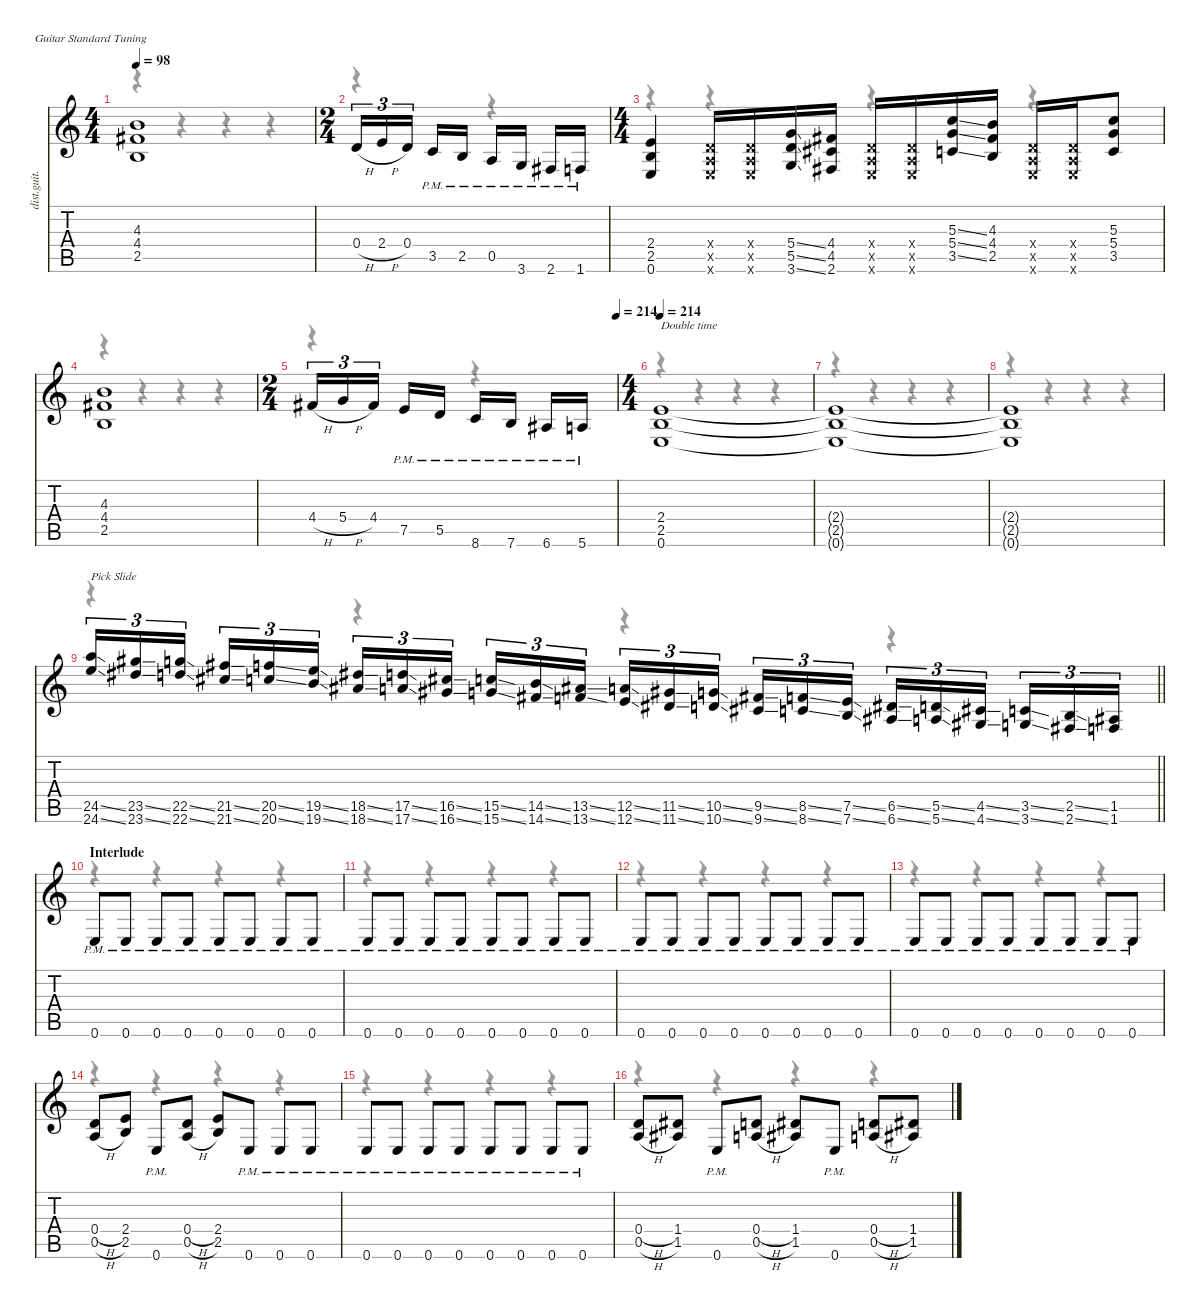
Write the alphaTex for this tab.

\defaultSystemsLayout 4
\hideDynamics
\bracketExtendMode nobrackets
\otherSystemsTrackNameOrientation horizontal
\track ("Kirk Hammett" "dist.guit.") {instrument distortionguitar}
\staff {score tabs}
\tuning (E4 B3 G3 D3 A2 E2)
\voice
\ts (4 4)
\tempo 98
\clef g2
\ks c
(4.3 4.4{acc #} 2.5).1{dy f beam Up} |
\ts (2 4)
\beaming (8 1 1 1 1)
0.4{h}.16{tu (3 2) beam Up} 2.4{h}.16{tu (3 2) beam Up} 0.4.16{tu (3 2) beam Up} 3.5{pm}.16{beam Up} 2.5{pm}.16{beam Up} 0.5{pm}.16{beam Up} 3.6{pm}.16{beam Up} 2.6{pm acc #}.16{beam Up} 1.6{pm}.16{beam Up} |
\ts (4 4)
\beaming (8 2 2 2 2)
(2.4 2.5 0.6).4{beam Up} (0.4{x} 0.5{x} 0.6{x}).16{beam Up} (0.4{x} 0.5{x} 0.6{x}).16{beam Up} (5.4{ss} 5.5{ss} 3.6{ss}).16{beam Up} (4.4{acc #} 4.5{acc #} 2.6{acc #}).16{beam Up} (0.4{x} 0.5{x} 0.6{x}).16{beam Up} (0.4{x} 0.5{x} 0.6{x}).16{beam Up} (5.3{ss} 5.4{ss} 3.5{ss}).16{beam Up} (4.3 4.4{acc #} 2.5).16{beam Up} (0.4{x} 0.5{x} 0.6{x}).16{beam Up} (0.4{x} 0.5{x} 0.6{x}).16{beam Up} (5.3 5.4 3.5).8{beam Up} |
(4.3 4.4{acc #} 2.5).1{beam Up} |
\ts (2 4)
\beaming (8 1 1 1 1)
\tempo (214 1)
4.4{h acc #}.16{tu (3 2) dy fff beam Up} 5.4{h}.16{tu (3 2) beam Up} 4.4{acc #}.16{tu (3 2) beam Up} 7.5{pm}.16{beam Up} 5.5{pm}.16{beam Up} 8.6{pm}.16{beam Up} 7.6{pm}.16{beam Up} 6.6{pm acc #}.16{beam Up} 5.6{pm}.16{beam Up} |
\ts (4 4)
\beaming (8 2 2 2 2)
\tempo 214
(2.4 2.5 0.6).1{txt "Double time" dy f beam Up} |
(2.4{t} 2.5{t} 0.6{t}).1{beam Up} |
(2.4{t} 2.5{t} 0.6{t}).1{beam Up} |
\barLineRight lightlight
(24.5{ss} 24.6{ss}).16{tu (3 2) txt "Pick Slide" beam Up} (23.5{ss acc #} 23.6{ss acc #}).16{tu (3 2) beam Up} (22.5{ss} 22.6{ss}).16{tu (3 2) beam Up} (21.5{ss acc #} 21.6{ss acc #}).16{tu (3 2) beam Up} (20.5{ss} 20.6{ss}).16{tu (3 2) beam Up} (19.5{ss} 19.6{ss}).16{tu (3 2) beam Up} (18.5{ss acc #} 18.6{ss acc #}).16{tu (3 2) beam Up} (17.5{ss} 17.6{ss}).16{tu (3 2) beam Up} (16.5{ss acc #} 16.6{ss acc #}).16{tu (3 2) beam Up} (15.5{ss} 15.6{ss}).16{tu (3 2) beam Up} (14.5{ss} 14.6{ss acc #}).16{tu (3 2) beam Up} (13.5{ss acc #} 13.6{ss}).16{tu (3 2) beam Up} (12.5{ss} 12.6{ss}).16{tu (3 2) beam Up} (11.5{ss acc #} 11.6{ss acc #}).16{tu (3 2) beam Up} (10.5{ss} 10.6{ss}).16{tu (3 2) beam Up} (9.5{ss acc #} 9.6{ss acc #}).16{tu (3 2) beam Up} (8.5{ss} 8.6{ss}).16{tu (3 2) beam Up} (7.5{ss} 7.6{ss}).16{tu (3 2) beam Up} (6.5{ss acc #} 6.6{ss acc #}).16{tu (3 2) beam Up} (5.5{ss} 5.6{ss}).16{tu (3 2) beam Up} (4.5{ss acc #} 4.6{ss acc #}).16{tu (3 2) beam Up} (3.5{ss} 3.6{ss}).16{tu (3 2) beam Up} (2.5{ss} 2.6{ss acc #}).16{tu (3 2) beam Up} (1.5{acc #} 1.6).16{tu (3 2) beam Up} |
\section ("" "Interlude")
0.6{pm}.8{beam Up} 0.6{pm}.8{beam Up} 0.6{pm}.8{beam Up} 0.6{pm}.8{beam Up} 0.6{pm}.8{beam Up} 0.6{pm}.8{beam Up} 0.6{pm}.8{beam Up} 0.6{pm}.8{beam Up} |
0.6{pm}.8{beam Up} 0.6{pm}.8{beam Up} 0.6{pm}.8{beam Up} 0.6{pm}.8{beam Up} 0.6{pm}.8{beam Up} 0.6{pm}.8{beam Up} 0.6{pm}.8{beam Up} 0.6{pm}.8{beam Up} |
0.6{pm}.8{beam Up} 0.6{pm}.8{beam Up} 0.6{pm}.8{beam Up} 0.6{pm}.8{beam Up} 0.6{pm}.8{beam Up} 0.6{pm}.8{beam Up} 0.6{pm}.8{beam Up} 0.6{pm}.8{beam Up} |
0.6{pm}.8{beam Up} 0.6{pm}.8{beam Up} 0.6{pm}.8{beam Up} 0.6{pm}.8{beam Up} 0.6{pm}.8{beam Up} 0.6{pm}.8{beam Up} 0.6{pm}.8{beam Up} 0.6{pm}.8{beam Up} |
(0.4{h} 0.5{h}).8{beam Up} (2.4 2.5).8{beam Up} 0.6{pm}.8{beam Up} (0.4{h} 0.5{h}).8{beam Up} (2.4 2.5).8{beam Up} 0.6{pm}.8{beam Up} 0.6{pm}.8{beam Up} 0.6{pm}.8{beam Up} |
0.6{pm}.8{beam Up} 0.6{pm}.8{beam Up} 0.6{pm}.8{beam Up} 0.6{pm}.8{beam Up} 0.6{pm}.8{beam Up} 0.6{pm}.8{beam Up} 0.6{pm}.8{beam Up} 0.6{pm}.8{beam Up} |
(0.4{h} 0.5{h}).8{beam Up} (1.4{acc #} 1.5{acc #}).8{beam Up} 0.6{pm}.8{beam Up} (0.4{h} 0.5{h}).8{beam Up} (1.4{acc #} 1.5{acc #}).8{beam Up} 0.6{pm}.8{beam Up} (0.4{h} 0.5{h}).8{beam Up} (1.4{acc #} 1.5{acc #}).8{beam Up}
\voice
\clef g2
\ottava regular
\simile none
\ks c
r.4{dy mf beam Down} r.4{beam Down} r.4{beam Down} r.4{beam Down} |
r.4{beam Down} r.4{beam Down} |
r.4{beam Down} r.4{beam Down} r.4{beam Down} r.4{beam Down} |
r.4{beam Down} r.4{beam Down} r.4{beam Down} r.4{beam Down} |
r.4{beam Down} r.4{beam Down} |
r.4{beam Down} r.4{beam Down} r.4{beam Down} r.4{beam Down} |
r.4{beam Down} r.4{beam Down} r.4{beam Down} r.4{beam Down} |
r.4{beam Down} r.4{beam Down} r.4{beam Down} r.4{beam Down} |
\barLineRight lightlight
r.4{beam Down} r.4{beam Down} r.4{beam Down} r.4{beam Down} |
r.4{beam Down} r.4{beam Down} r.4{beam Down} r.4{beam Down} |
r.4{beam Down} r.4{beam Down} r.4{beam Down} r.4{beam Down} |
r.4{beam Down} r.4{beam Down} r.4{beam Down} r.4{beam Down} |
r.4{beam Down} r.4{beam Down} r.4{beam Down} r.4{beam Down} |
r.4{beam Down} r.4{beam Down} r.4{beam Down} r.4{beam Down} |
r.4{beam Down} r.4{beam Down} r.4{beam Down} r.4{beam Down} |
r.4{beam Down} r.4{beam Down} r.4{beam Down} r.4{beam Down}
